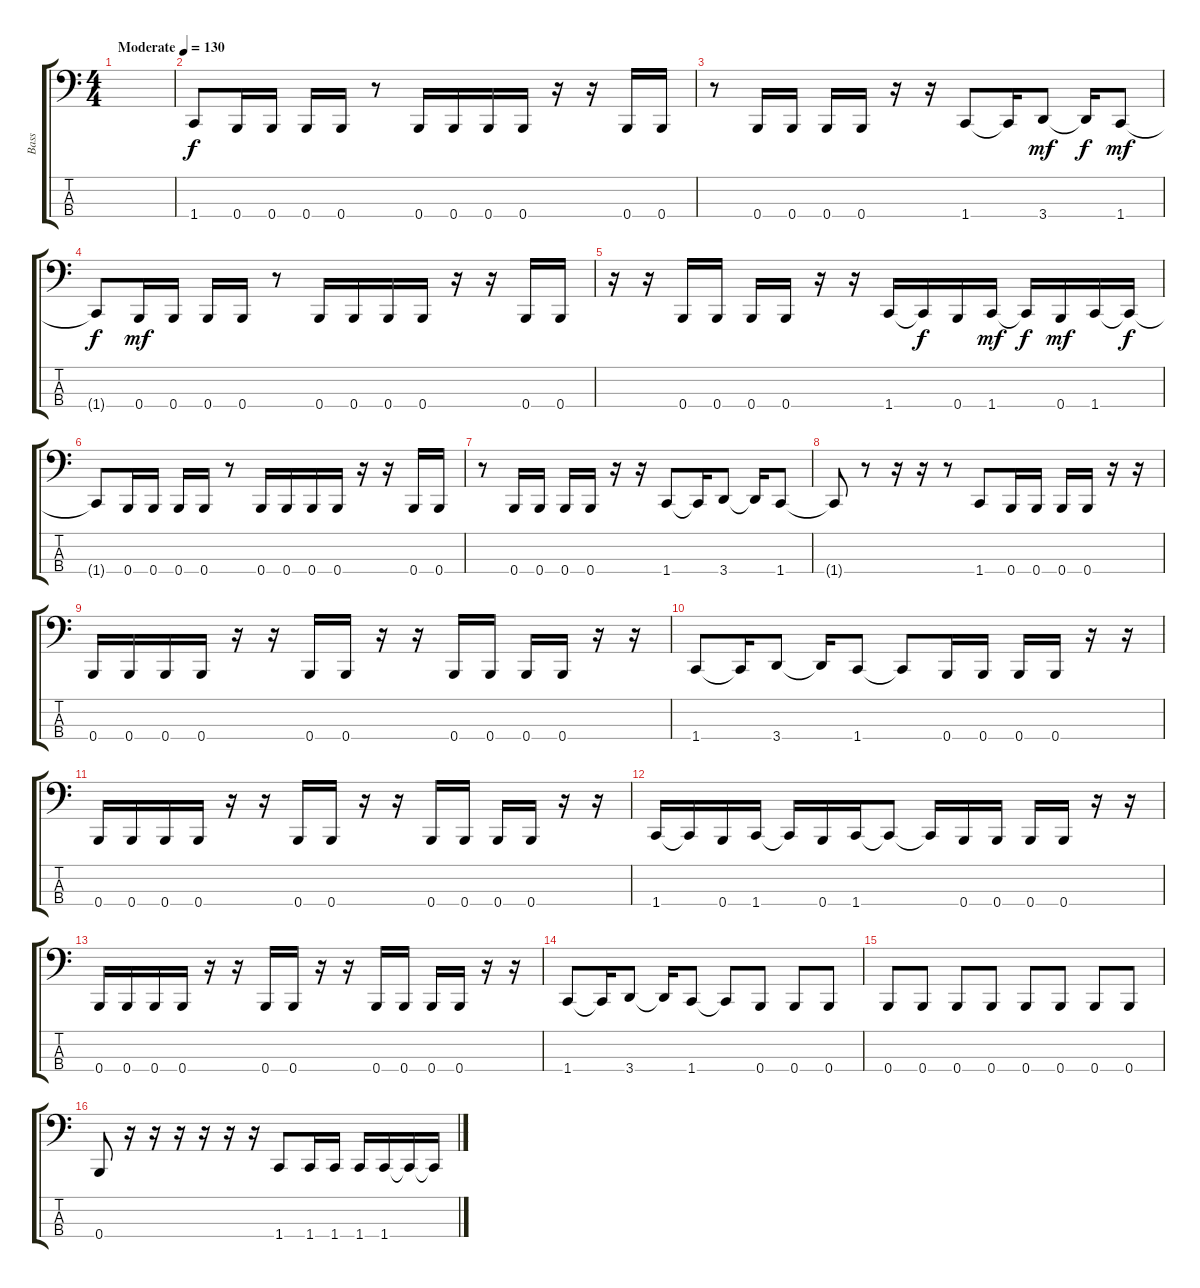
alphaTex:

\track ("Bass" "Bass") {instrument electricbasspick}
\staff {score tabs}
\tuning (E2 B1 Gb1 B0) {hide}
\ts (4 4)
\tempo (130 "Moderate")
\clef f4
\ks c
|
1.4.8 0.4.16 0.4.16 0.4.16 0.4.16 r.8 0.4.16 0.4.16 0.4.16 0.4.16 r.16 r.16 0.4.16 0.4.16 |
r.8 0.4.16 0.4.16 0.4.16 0.4.16 r.16 r.16 1.4.8 1.4{t}.16{dy f} 3.4.8{dy mf} 3.4{t}.16{dy f} 1.4.8{dy mf} |
1.4{t}.8{dy f} 0.4.16{dy mf} 0.4.16 0.4.16 0.4.16 r.8 0.4.16 0.4.16 0.4.16 0.4.16 r.16 r.16 0.4.16 0.4.16 |
r.16 r.16 0.4.16 0.4.16 0.4.16 0.4.16 r.16 r.16 1.4.16 1.4{t}.16{dy f} 0.4.16 1.4.16{dy mf} 1.4{t}.16{dy f} 0.4.16{dy mf} 1.4.16 1.4{t}.16{dy f} |
1.4{t}.8 0.4.16 0.4.16 0.4.16 0.4.16 r.8 0.4.16 0.4.16 0.4.16 0.4.16 r.16 r.16 0.4.16 0.4.16 |
r.8 0.4.16 0.4.16 0.4.16 0.4.16 r.16 r.16 1.4.8 1.4{t}.16 3.4.8 3.4{t}.16 1.4.8 |
1.4{t}.8 r.8 r.16 r.16 r.8 1.4.8 0.4.16 0.4.16 0.4.16 0.4.16 r.16 r.16 |
0.4.16 0.4.16 0.4.16 0.4.16 r.16 r.16 0.4.16 0.4.16 r.16 r.16 0.4.16 0.4.16 0.4.16 0.4.16 r.16 r.16 |
1.4.8 1.4{t}.16 3.4.8 3.4{t}.16 1.4.8 1.4{t}.8 0.4.16 0.4.16 0.4.16 0.4.16 r.16 r.16 |
0.4.16 0.4.16 0.4.16 0.4.16 r.16 r.16 0.4.16 0.4.16 r.16 r.16 0.4.16 0.4.16 0.4.16 0.4.16 r.16 r.16 |
1.4.16 1.4{t}.16 0.4.16 1.4.16 1.4{t}.16 0.4.16 1.4.16 1.4{t}.8 1.4{t}.16 0.4.16 0.4.16 0.4.16 0.4.16 r.16 r.16 |
0.4.16 0.4.16 0.4.16 0.4.16 r.16 r.16 0.4.16 0.4.16 r.16 r.16 0.4.16 0.4.16 0.4.16 0.4.16 r.16 r.16 |
1.4.8 1.4{t}.16 3.4.8 3.4{t}.16 1.4.8 1.4{t}.8 0.4.8 0.4.8 0.4.8 |
0.4.8 0.4.8 0.4.8 0.4.8 0.4.8 0.4.8 0.4.8 0.4.8 |
0.4.8 r.16 r.16 r.16 r.16 r.16 r.16 1.4.8 1.4.16 1.4.16 1.4.16 1.4.16 1.4{t}.16 1.4{t}.16
